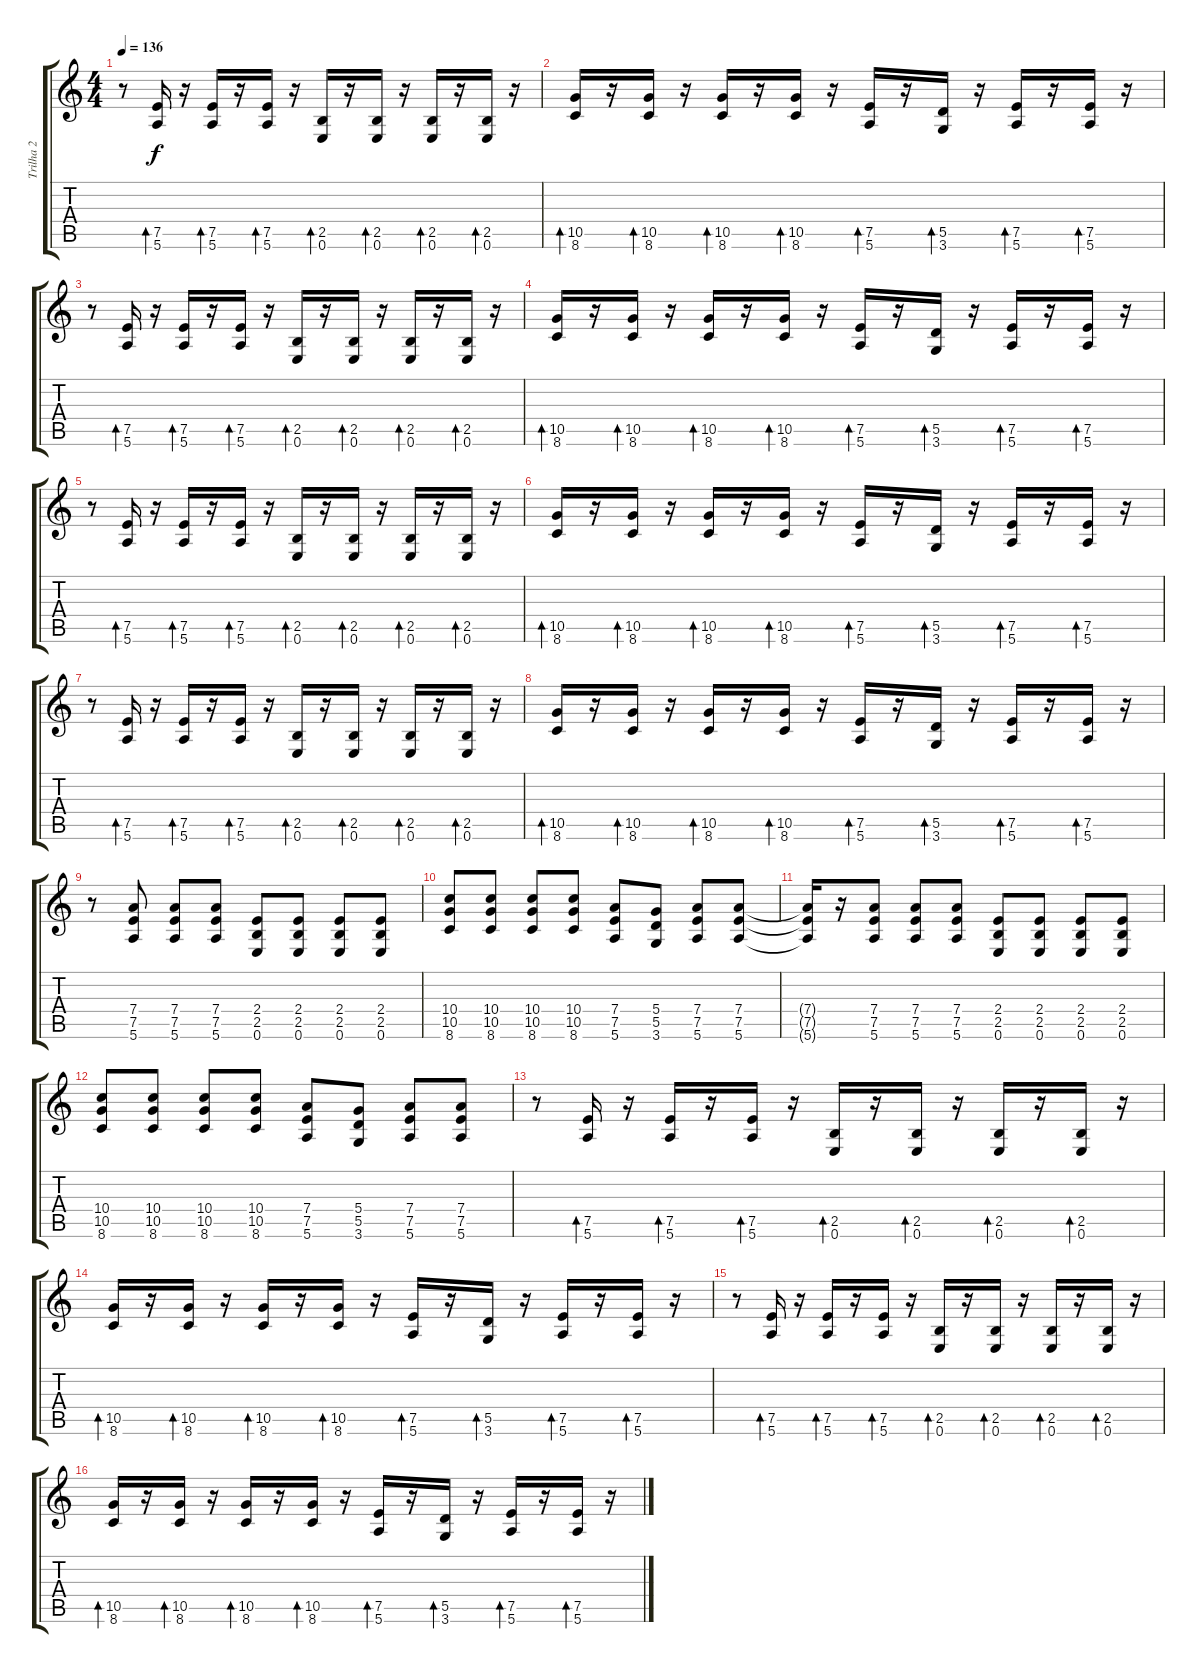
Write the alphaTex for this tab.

\track ("Trilha 2" "Trilha 2") {instrument distortionguitar}
\staff {score tabs}
\tuning (E4 B3 G3 D3 A2 E2) {hide}
\ts (4 4)
\tempo 136
\clef g2
\ks c
r.8{dy f} (7.5 5.6).16{bd 120} r.16 (7.5 5.6).16{bd 120} r.16 (7.5 5.6).16{bd 120} r.16 (2.5 0.6).16{bd 120} r.16 (2.5 0.6).16{bd 120} r.16 (2.5 0.6).16{bd 120} r.16 (2.5 0.6).16{bd 120} r.16 |
(10.5 8.6).16{bd 120} r.16 (10.5 8.6).16{bd 120} r.16 (10.5 8.6).16{bd 120} r.16 (10.5 8.6).16{bd 120} r.16 (7.5 5.6).16{bd 120} r.16 (5.5 3.6).16{bd 120} r.16 (7.5 5.6).16{bd 120} r.16 (7.5 5.6).16{bd 120} r.16 |
r.8 (7.5 5.6).16{bd 120} r.16 (7.5 5.6).16{bd 120} r.16 (7.5 5.6).16{bd 120} r.16 (2.5 0.6).16{bd 120} r.16 (2.5 0.6).16{bd 120} r.16 (2.5 0.6).16{bd 120} r.16 (2.5 0.6).16{bd 120} r.16 |
(10.5 8.6).16{bd 120} r.16 (10.5 8.6).16{bd 120} r.16 (10.5 8.6).16{bd 120} r.16 (10.5 8.6).16{bd 120} r.16 (7.5 5.6).16{bd 120} r.16 (5.5 3.6).16{bd 120} r.16 (7.5 5.6).16{bd 120} r.16 (7.5 5.6).16{bd 120} r.16 |
r.8 (7.5 5.6).16{bd 120} r.16 (7.5 5.6).16{bd 120} r.16 (7.5 5.6).16{bd 120} r.16 (2.5 0.6).16{bd 120} r.16 (2.5 0.6).16{bd 120} r.16 (2.5 0.6).16{bd 120} r.16 (2.5 0.6).16{bd 120} r.16 |
(10.5 8.6).16{bd 120} r.16 (10.5 8.6).16{bd 120} r.16 (10.5 8.6).16{bd 120} r.16 (10.5 8.6).16{bd 120} r.16 (7.5 5.6).16{bd 120} r.16 (5.5 3.6).16{bd 120} r.16 (7.5 5.6).16{bd 120} r.16 (7.5 5.6).16{bd 120} r.16 |
r.8 (7.5 5.6).16{bd 120} r.16 (7.5 5.6).16{bd 120} r.16 (7.5 5.6).16{bd 120} r.16 (2.5 0.6).16{bd 120} r.16 (2.5 0.6).16{bd 120} r.16 (2.5 0.6).16{bd 120} r.16 (2.5 0.6).16{bd 120} r.16 |
(10.5 8.6).16{bd 120} r.16 (10.5 8.6).16{bd 120} r.16 (10.5 8.6).16{bd 120} r.16 (10.5 8.6).16{bd 120} r.16 (7.5 5.6).16{bd 120} r.16 (5.5 3.6).16{bd 120} r.16 (7.5 5.6).16{bd 120} r.16 (7.5 5.6).16{bd 120} r.16 |
r.8 (7.4 7.5 5.6).8 (7.4 7.5 5.6).8 (7.4 7.5 5.6).8 (2.4 2.5 0.6).8 (2.4 2.5 0.6).8 (2.4 2.5 0.6).8 (2.4 2.5 0.6).8 |
(10.4 10.5 8.6).8 (10.4 10.5 8.6).8 (10.4 10.5 8.6).8 (10.4 10.5 8.6).8 (7.4 7.5 5.6).8 (5.4 5.5 3.6).8 (7.4 7.5 5.6).8 (7.4 7.5 5.6).8 |
(7.4{t} 7.5{t} 5.6{t}).16 r.16 (7.4 7.5 5.6).8 (7.4 7.5 5.6).8 (7.4 7.5 5.6).8 (2.4 2.5 0.6).8 (2.4 2.5 0.6).8 (2.4 2.5 0.6).8 (2.4 2.5 0.6).8 |
(10.4 10.5 8.6).8 (10.4 10.5 8.6).8 (10.4 10.5 8.6).8 (10.4 10.5 8.6).8 (7.4 7.5 5.6).8 (5.4 5.5 3.6).8 (7.4 7.5 5.6).8 (7.4 7.5 5.6).8 |
r.8 (7.5 5.6).16{bd 120} r.16 (7.5 5.6).16{bd 120} r.16 (7.5 5.6).16{bd 120} r.16 (2.5 0.6).16{bd 120} r.16 (2.5 0.6).16{bd 120} r.16 (2.5 0.6).16{bd 120} r.16 (2.5 0.6).16{bd 120} r.16 |
(10.5 8.6).16{bd 120} r.16 (10.5 8.6).16{bd 120} r.16 (10.5 8.6).16{bd 120} r.16 (10.5 8.6).16{bd 120} r.16 (7.5 5.6).16{bd 120} r.16 (5.5 3.6).16{bd 120} r.16 (7.5 5.6).16{bd 120} r.16 (7.5 5.6).16{bd 120} r.16 |
r.8 (7.5 5.6).16{bd 120} r.16 (7.5 5.6).16{bd 120} r.16 (7.5 5.6).16{bd 120} r.16 (2.5 0.6).16{bd 120} r.16 (2.5 0.6).16{bd 120} r.16 (2.5 0.6).16{bd 120} r.16 (2.5 0.6).16{bd 120} r.16 |
(10.5 8.6).16{bd 120} r.16 (10.5 8.6).16{bd 120} r.16 (10.5 8.6).16{bd 120} r.16 (10.5 8.6).16{bd 120} r.16 (7.5 5.6).16{bd 120} r.16 (5.5 3.6).16{bd 120} r.16 (7.5 5.6).16{bd 120} r.16 (7.5 5.6).16{bd 120} r.16
